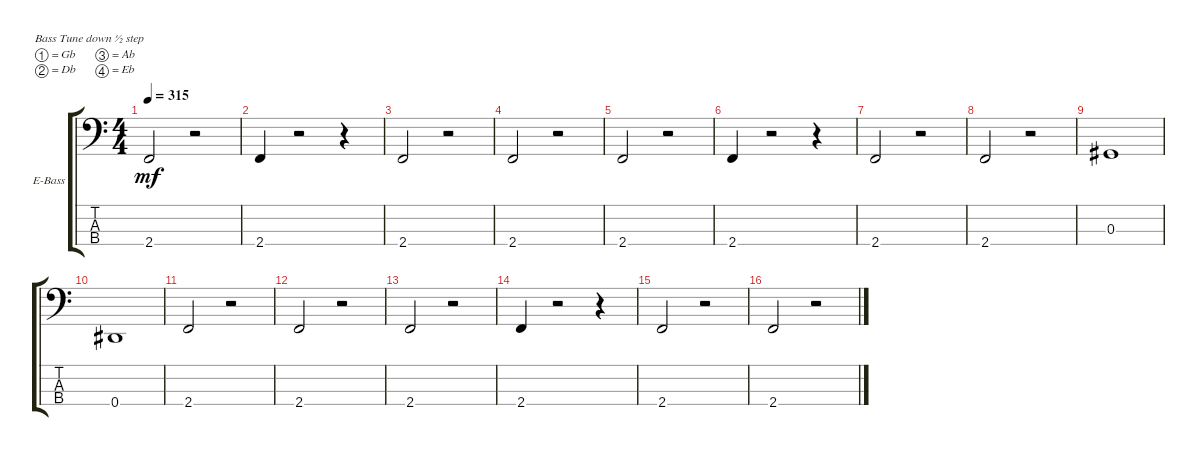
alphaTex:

\bracketExtendMode groupsimilarinstruments
\firstSystemTrackNameOrientation horizontal
\otherSystemsTrackNameOrientation horizontal
\track ("Electric Bass" "E-Bass") {instrument electricbassfinger}
\staff {score tabs}
\tuning (Gb2 Db2 Ab1 Eb1)
\ts (4 4)
\tempo 315
\clef f4
\ks c
2.4.2{dy mf} r.2 |
2.4.4 r.2 r.4 |
2.4.2 r.2 |
2.4.2 r.2 |
2.4.2 r.2 |
2.4.4 r.2 r.4 |
2.4.2 r.2 |
2.4.2 r.2 |
0.3.1 |
0.4.1 |
2.4.2 r.2 |
2.4.2 r.2 |
2.4.2 r.2 |
2.4.4 r.2 r.4 |
2.4.2 r.2 |
2.4.2 r.2
